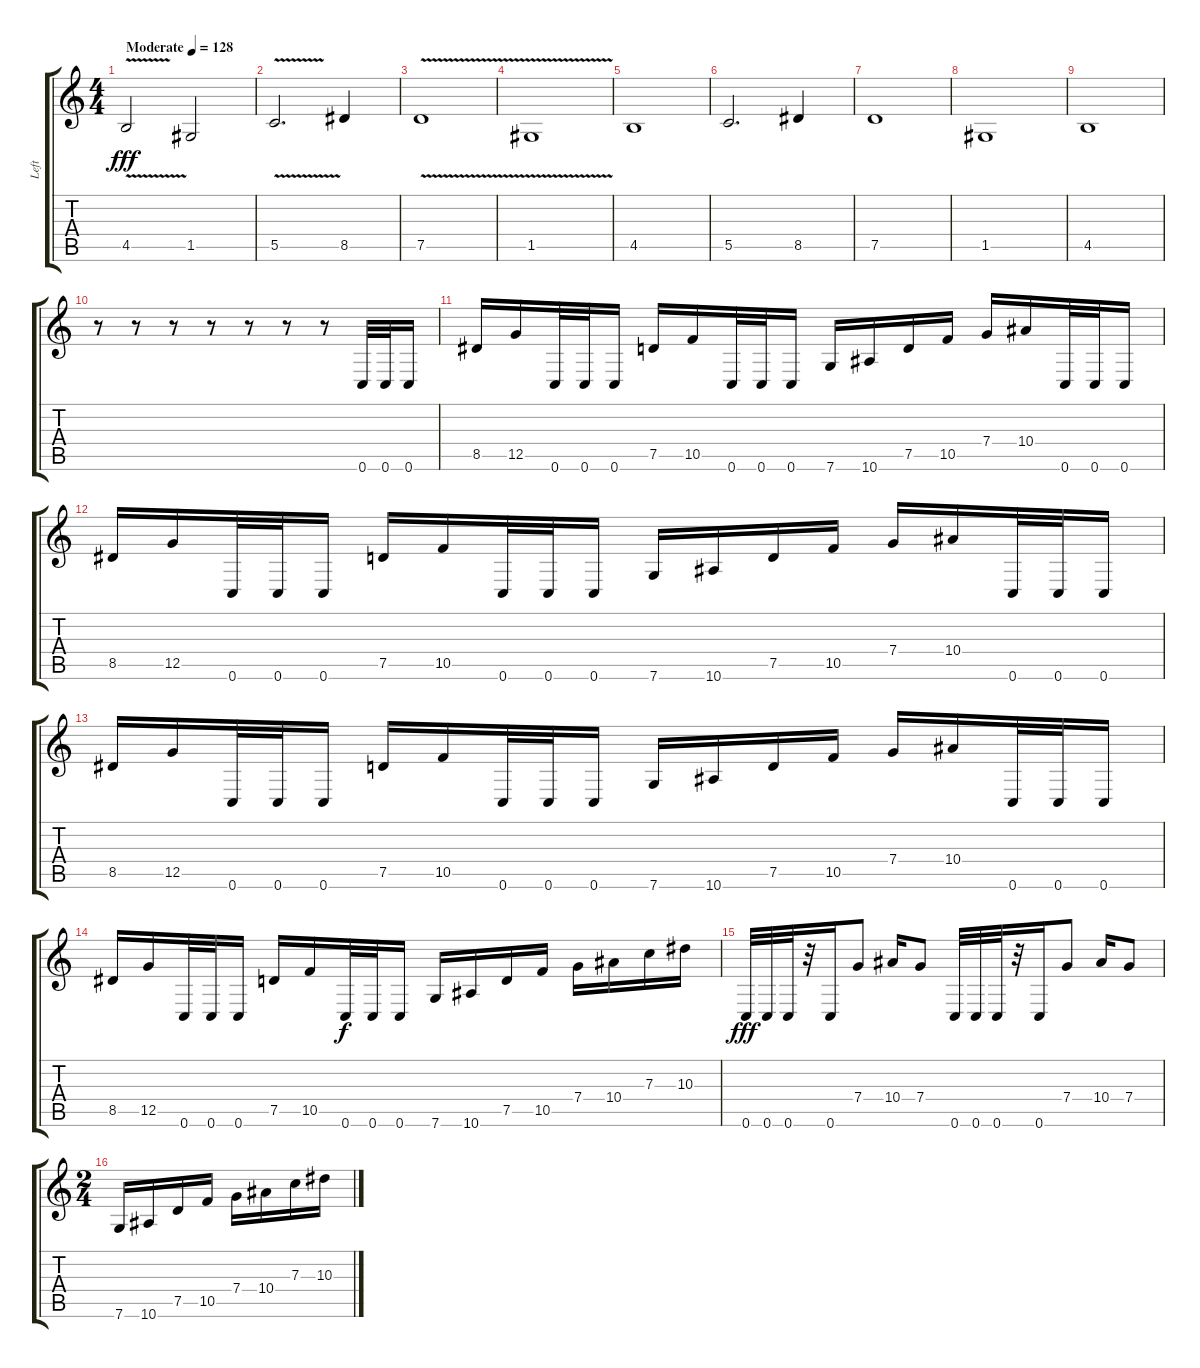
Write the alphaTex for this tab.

\track ("Left" "Left") {instrument distortionguitar}
\staff {score tabs}
\tuning (D4 A3 F3 C3 G2 C2) {hide}
\ts (4 4)
\tempo (128 "Moderate")
\clef g2
\ks c
4.5{v}.2{dy fff instrument distortionguitar} 1.5.2 |
5.5{v}.2{d} 8.5.4 |
7.5{v}.1 |
1.5{v}.1 |
4.5.1 |
5.5.2{d} 8.5.4 |
7.5.1 |
1.5.1 |
4.5.1 |
r.8 r.8 r.8 r.8 r.8 r.8 r.8 0.6.32 0.6.32 0.6.16 |
8.5.16 12.5.16 0.6.32 0.6.32 0.6.16 7.5.16 10.5.16 0.6.32 0.6.32 0.6.16 7.6.16 10.6.16 7.5.16 10.5.16 7.4.16 10.4.16 0.6.32 0.6.32 0.6.16 |
8.5.16 12.5.16 0.6.32 0.6.32 0.6.16 7.5.16 10.5.16 0.6.32 0.6.32 0.6.16 7.6.16 10.6.16 7.5.16 10.5.16 7.4.16 10.4.16 0.6.32 0.6.32 0.6.16 |
8.5.16 12.5.16 0.6.32 0.6.32 0.6.16 7.5.16 10.5.16 0.6.32 0.6.32 0.6.16 7.6.16 10.6.16 7.5.16 10.5.16 7.4.16 10.4.16 0.6.32 0.6.32 0.6.16 |
8.5.16 12.5.16 0.6.32 0.6.32 0.6.16 7.5.16 10.5.16 0.6.32{dy f} 0.6.32 0.6.16 7.6.16 10.6.16 7.5.16 10.5.16 7.4.16 10.4.16 7.3.16 10.3.16 |
0.6.32{dy fff} 0.6.32 0.6.32 r.32 0.6.16 7.4.8 10.4.16 7.4.8 0.6.32 0.6.32 0.6.32 r.32 0.6.16 7.4.8 10.4.16 7.4.8 |
\ts (2 4)
7.6.16 10.6.16 7.5.16 10.5.16 7.4.16 10.4.16 7.3.16 10.3.16
